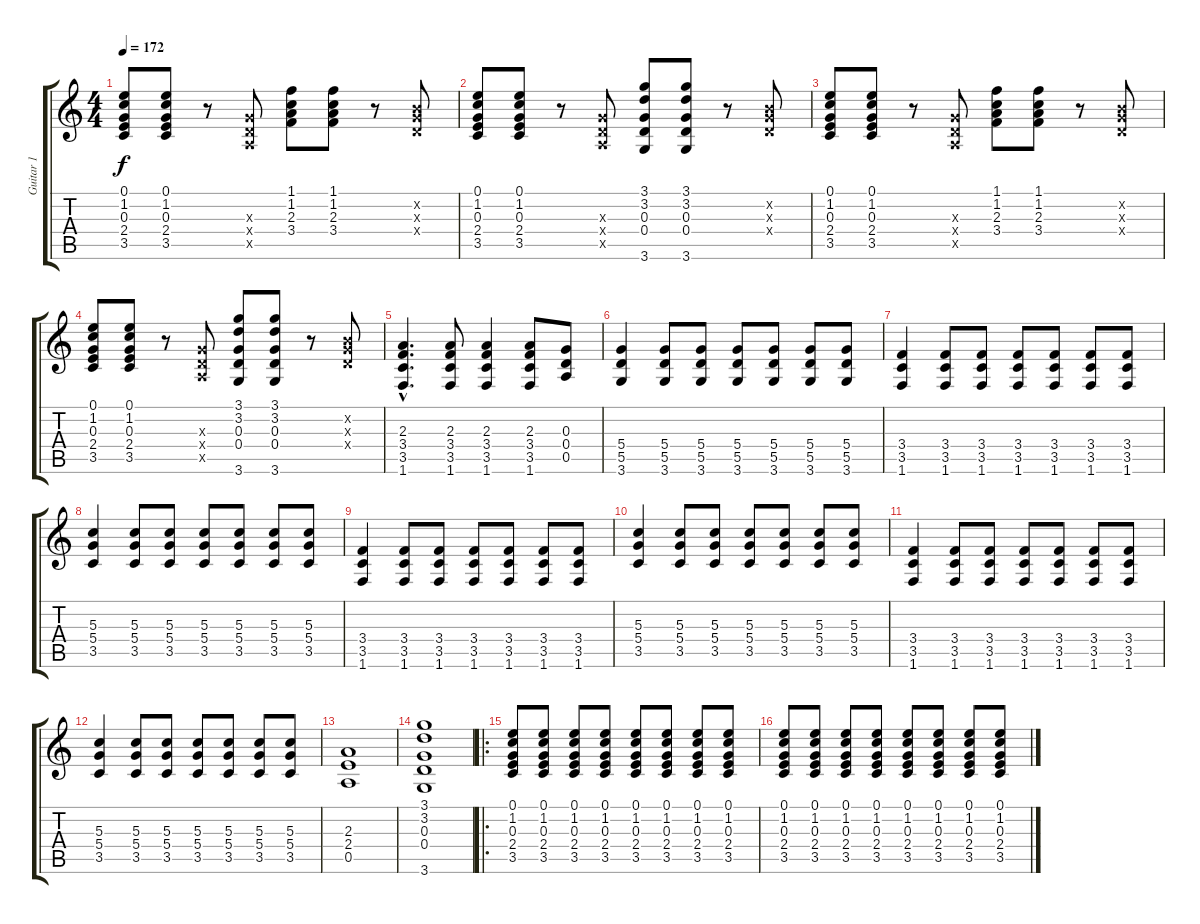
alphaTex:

\track ("Guitar 1" "Guitar 1") {instrument overdrivenguitar}
\staff {score tabs}
\tuning (E4 B3 G3 D3 A2 E2) {hide}
\ts (4 4)
\tempo 172
\clef g2
\ks c
(0.1 1.2 0.3 2.4 3.5).8{dy f} (0.1 1.2 0.3 2.4 3.5).8 r.8 (0.3{x} 0.4{x} 0.5{x}).8 (1.1 1.2 2.3 3.4).8 (1.1 1.2 2.3 3.4).8 r.8 (0.2{x} 0.3{x} 0.4{x}).8 |
(0.1 1.2 0.3 2.4 3.5).8 (0.1 1.2 0.3 2.4 3.5).8 r.8 (0.3{x} 0.4{x} 0.5{x}).8 (3.1 3.2 0.3 0.4 3.6).8 (3.1 3.2 0.3 0.4 3.6).8 r.8 (0.2{x} 0.3{x} 0.4{x}).8 |
(0.1 1.2 0.3 2.4 3.5).8 (0.1 1.2 0.3 2.4 3.5).8 r.8 (0.3{x} 0.4{x} 0.5{x}).8 (1.1 1.2 2.3 3.4).8 (1.1 1.2 2.3 3.4).8 r.8 (0.2{x} 0.3{x} 0.4{x}).8 |
(0.1 1.2 0.3 2.4 3.5).8 (0.1 1.2 0.3 2.4 3.5).8 r.8 (0.3{x} 0.4{x} 0.5{x}).8 (3.1 3.2 0.3 0.4 3.6).8 (3.1 3.2 0.3 0.4 3.6).8 r.8 (0.2{x} 0.3{x} 0.4{x}).8 |
(2.3{hac} 3.4{hac} 3.5{hac} 1.6{hac}).4{d} (2.3 3.4 3.5 1.6).8 (2.3 3.4 3.5 1.6).4 (2.3 3.4 3.5 1.6).8 (0.3 0.4 0.5).8 |
(5.4 5.5 3.6).4 (5.4 5.5 3.6).8 (5.4 5.5 3.6).8 (5.4 5.5 3.6).8 (5.4 5.5 3.6).8 (5.4 5.5 3.6).8 (5.4 5.5 3.6).8 |
(3.4 3.5 1.6).4 (3.4 3.5 1.6).8 (3.4 3.5 1.6).8 (3.4 3.5 1.6).8 (3.4 3.5 1.6).8 (3.4 3.5 1.6).8 (3.4 3.5 1.6).8 |
(5.3 5.4 3.5).4 (5.3 5.4 3.5).8 (5.3 5.4 3.5).8 (5.3 5.4 3.5).8 (5.3 5.4 3.5).8 (5.3 5.4 3.5).8 (5.3 5.4 3.5).8 |
(3.4 3.5 1.6).4 (3.4 3.5 1.6).8 (3.4 3.5 1.6).8 (3.4 3.5 1.6).8 (3.4 3.5 1.6).8 (3.4 3.5 1.6).8 (3.4 3.5 1.6).8 |
(5.3 5.4 3.5).4 (5.3 5.4 3.5).8 (5.3 5.4 3.5).8 (5.3 5.4 3.5).8 (5.3 5.4 3.5).8 (5.3 5.4 3.5).8 (5.3 5.4 3.5).8 |
(3.4 3.5 1.6).4 (3.4 3.5 1.6).8 (3.4 3.5 1.6).8 (3.4 3.5 1.6).8 (3.4 3.5 1.6).8 (3.4 3.5 1.6).8 (3.4 3.5 1.6).8 |
(5.3 5.4 3.5).4 (5.3 5.4 3.5).8 (5.3 5.4 3.5).8 (5.3 5.4 3.5).8 (5.3 5.4 3.5).8 (5.3 5.4 3.5).8 (5.3 5.4 3.5).8 |
(2.3 2.4 0.5).1 |
(3.1 3.2 0.3 0.4 3.6).1 |
\ro
(0.1 1.2 0.3 2.4 3.5).8 (0.1 1.2 0.3 2.4 3.5).8 (0.1 1.2 0.3 2.4 3.5).8 (0.1 1.2 0.3 2.4 3.5).8 (0.1 1.2 0.3 2.4 3.5).8 (0.1 1.2 0.3 2.4 3.5).8 (0.1 1.2 0.3 2.4 3.5).8 (0.1 1.2 0.3 2.4 3.5).8 |
(0.1 1.2 0.3 2.4 3.5).8 (0.1 1.2 0.3 2.4 3.5).8 (0.1 1.2 0.3 2.4 3.5).8 (0.1 1.2 0.3 2.4 3.5).8 (0.1 1.2 0.3 2.4 3.5).8 (0.1 1.2 0.3 2.4 3.5).8 (0.1 1.2 0.3 2.4 3.5).8 (0.1 1.2 0.3 2.4 3.5).8
